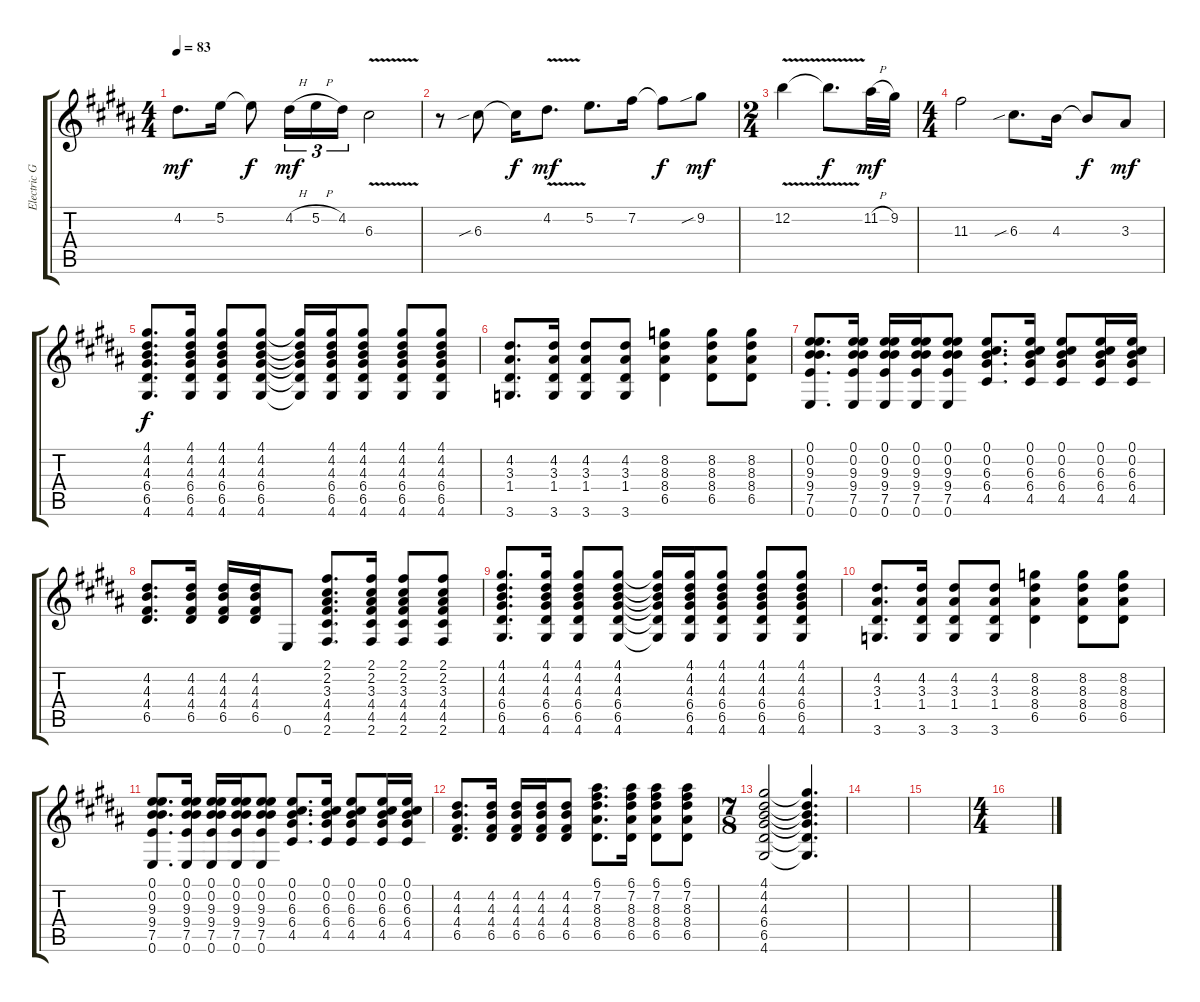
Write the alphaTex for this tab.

\track ("Electric Guitar I - John Petrucci" "Electric G") {instrument distortionguitar}
\staff {score tabs}
\tuning (E4 B3 G3 D3 A2 E2) {hide}
\ts (4 4)
\tempo 83
\clef g2
\ks b
4.2.8{d dy mf} 5.2.16 5.2{t}.8{dy f} 4.2{h}.16{tu (3 2) dy mf} 5.2{h}.16{tu (3 2)} 4.2.16{tu (3 2)} 6.3{v}.2 |
r.8 6.3{sib}.8 6.3{t}.16{dy f} 4.2{v}.8{d dy mf} 5.2.8{d} 7.2.16 7.2{t}.8{dy f} 9.2{sib}.8{dy mf} |
\ts (2 4)
12.2{v}.4 12.2{t}.8{d dy f} 11.2{h}.32{dy mf} 9.2.32 |
\ts (4 4)
11.3.2 6.3{sib}.8{d} 4.3.16 4.3{t}.8{dy f} 3.3.8{dy mf} |
(4.1 4.2 4.3 6.4 6.5 4.6).8{d dy f volume 10 balance 8 instrument acousticguitarsteel} (4.1 4.2 4.3 6.4 6.5 4.6).16 (4.1 4.2 4.3 6.4 6.5 4.6).8 (4.1 4.2 4.3 6.4 6.5 4.6).8 (4.1{t} 4.2{t} 4.3{t} 6.4{t} 6.5{t} 4.6{t}).16 (4.1 4.2 4.3 6.4 6.5 4.6).16 (4.1 4.2 4.3 6.4 6.5 4.6).8 (4.1 4.2 4.3 6.4 6.5 4.6).8 (4.1 4.2 4.3 6.4 6.5 4.6).8 |
(4.2 3.3 1.4 3.6).8{d} (4.2 3.3 1.4 3.6).16 (4.2 3.3 1.4 3.6).8 (4.2 3.3 1.4 3.6).8 (8.2 8.3 8.4 6.5).4 (8.2 8.3 8.4 6.5).8 (8.2 8.3 8.4 6.5).8 |
(0.1 0.2 9.3 9.4 7.5 0.6).8{d} (0.1 0.2 9.3 9.4 7.5 0.6).16 (0.1 0.2 9.3 9.4 7.5 0.6).16 (0.1 0.2 9.3 9.4 7.5 0.6).16 (0.1 0.2 9.3 9.4 7.5 0.6).8 (0.1 0.2 6.3 6.4 4.5).8{d} (0.1 0.2 6.3 6.4 4.5).16 (0.1 0.2 6.3 6.4 4.5).8 (0.1 0.2 6.3 6.4 4.5).16 (0.1 0.2 6.3 6.4 4.5).16 |
(4.2 4.3 4.4 6.5).8{d} (4.2 4.3 4.4 6.5).16 (4.2 4.3 4.4 6.5).16 (4.2 4.3 4.4 6.5).16 0.6.8 (2.1 2.2 3.3 4.4 4.5 2.6).8{d} (2.1 2.2 3.3 4.4 4.5 2.6).16 (2.1 2.2 3.3 4.4 4.5 2.6).8 (2.1 2.2 3.3 4.4 4.5 2.6).8 |
(4.1 4.2 4.3 6.4 6.5 4.6).8{d} (4.1 4.2 4.3 6.4 6.5 4.6).16 (4.1 4.2 4.3 6.4 6.5 4.6).8 (4.1 4.2 4.3 6.4 6.5 4.6).8 (4.1{t} 4.2{t} 4.3{t} 6.4{t} 6.5{t} 4.6{t}).16 (4.1 4.2 4.3 6.4 6.5 4.6).16 (4.1 4.2 4.3 6.4 6.5 4.6).8 (4.1 4.2 4.3 6.4 6.5 4.6).8 (4.1 4.2 4.3 6.4 6.5 4.6).8 |
(4.2 3.3 1.4 3.6).8{d} (4.2 3.3 1.4 3.6).16 (4.2 3.3 1.4 3.6).8 (4.2 3.3 1.4 3.6).8 (8.2 8.3 8.4 6.5).4 (8.2 8.3 8.4 6.5).8 (8.2 8.3 8.4 6.5).8 |
(0.1 0.2 9.3 9.4 7.5 0.6).8{d} (0.1 0.2 9.3 9.4 7.5 0.6).16 (0.1 0.2 9.3 9.4 7.5 0.6).16 (0.1 0.2 9.3 9.4 7.5 0.6).16 (0.1 0.2 9.3 9.4 7.5 0.6).8 (0.1 0.2 6.3 6.4 4.5).8{d} (0.1 0.2 6.3 6.4 4.5).16 (0.1 0.2 6.3 6.4 4.5).8 (0.1 0.2 6.3 6.4 4.5).16 (0.1 0.2 6.3 6.4 4.5).16 |
(4.2 4.3 4.4 6.5).8{d} (4.2 4.3 4.4 6.5).16 (4.2 4.3 4.4 6.5).16 (4.2 4.3 4.4 6.5).16 (4.2 4.3 4.4 6.5).8 (6.1 7.2 8.3 8.4 6.5).8{d} (6.1 7.2 8.3 8.4 6.5).16 (6.1 7.2 8.3 8.4 6.5).8 (6.1 7.2 8.3 8.4 6.5).8 |
\ts (7 8)
(4.1 4.2 4.3 6.4 6.5 4.6).2 (4.1{t} 4.2{t} 4.3{t} 6.4{t} 6.5{t} 4.6{t}).4{d} |
|
|
\ts (4 4)
